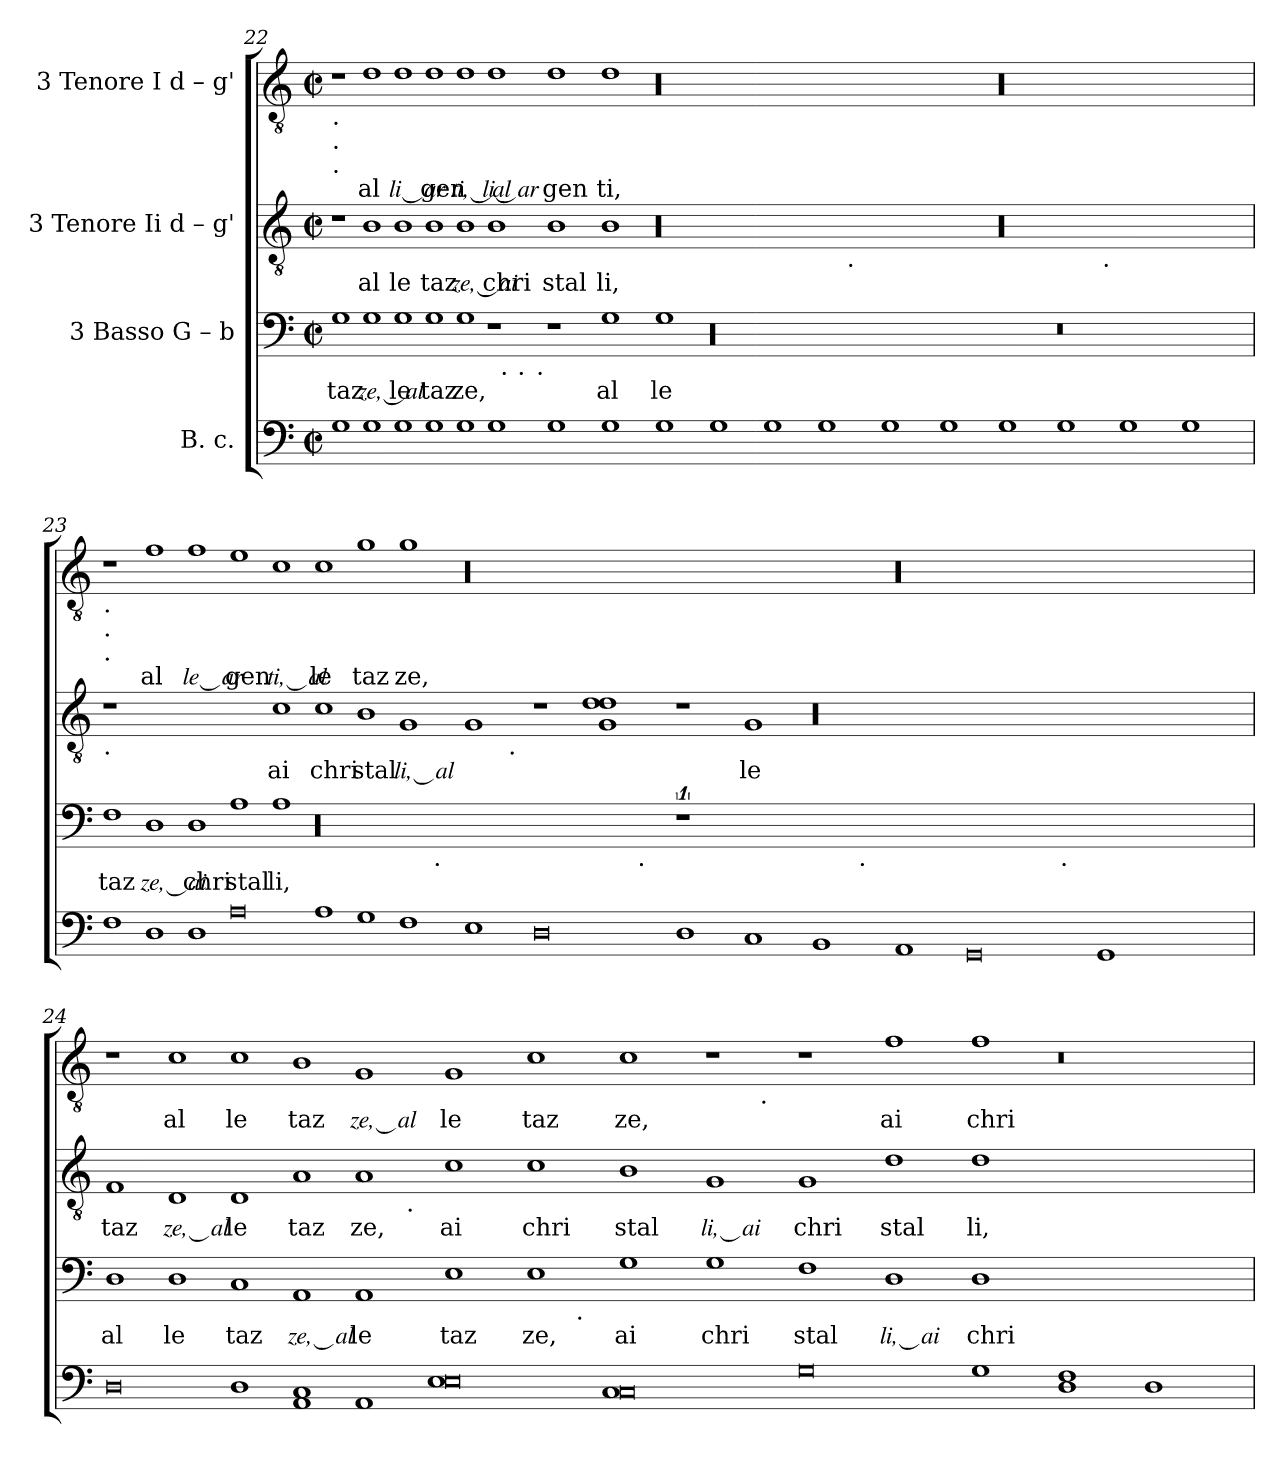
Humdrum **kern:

**kern	**kern	**text	**kern	**text	**kern	**text
*part4	*part3	*part3	*part2	*part2	*part1	*part1
*staff4	*staff3	*staff3	*staff2	*staff2	*staff1	*staff1
*I"B. c.	*I"3  Basso  G – b	*	*I"3  Tenore Ii  d – g'	*	*I"3  Tenore I  d – g'	*
!!LO:PB:g=z
*clefF4	*clefF4	*	*clefGv2	*	*clefGv2	*
*k[]	*k[]	*	*k[]	*	*k[]	*
*C:	*C:	*	*C:	*	*C:	*
*M2/2	*M2/2	*	*M2/2	*	*M2/2	*
*met(c|)	*met(c|)	*	*met(c|)	*	*met(c|)	*
=22	=22	=22	=22	=22	=22	=22
!	!	!	!	!	!LO:TX:b:t=.	!
!	!	!	!	!	!LO:TX:b:t=.	!
!	!	!	!	!	!LO:TX:b:t=.	!
!	!	!	!LO:TX:b:t=.	!	!	!
!	!	!LO:LY:b:rj	!	!	!	!
*	*^	*	*^	*	*	*
*	*	*^	*	*	*^	*	*	*
*	*	*	*^	*	*	*	*	*	*	*
1G	1G	1ryy	1ryy	1ryy	taz	1r	1ryy	1ryy	.	1r	.
!	!	!	!	!	!LO:LY:b:rj	!	!	!	!LO:LY:b:rj	!	!LO:LY:b:cj
1G	1G	1ryy	1ryy	1ryy	ze,‿al	1B	1ryy	1ryy	al	1d	al
!	!	!	!	!	!LO:LY:b:rj	!	!	!	!LO:LY:b:rj	!	!LO:LY:b:cj
1G	1G	1ryy	1ryy	1ryy	le	1B	1ryy	1ryy	le	1d	li‿ar
!	!	!	!	!	!LO:LY:b:rj	!	!	!	!LO:LY:b:rj	!	!LO:LY:b:cj
1G	1G	1ryy	1ryy	1ryy	taz	1B	1ryy	1ryy	taz	1d	gen
!	!	!	!	!	!LO:LY:b:rj	!	!	!	!LO:LY:b:rj	!	!LO:LY:b:cj
1G	1G	1ryy	1ryy	1ryy	ze,	1B	1ryy	1ryy	ze,‿ai	1d	ti,‿al
!	!	!	!	!	!	!	!	!	!LO:LY:b:rj	!	!LO:LY:b:cj
1G	1r	8..ryy	2ryy	2ryy	.	1B	1ryy	1ryy	chri	1d	li‿ar
!	!	!LO:TX:b:t=.	!	!	!	!	!	!	!	!	!
.	.	1ryy	.	.	.	.	.	.	.	.	.
.	.	.	64ryy	4ryy	.	.	.	.	.	.	.
!	!	!	!LO:TX:b:t=.	!	!	!	!	!	!	!	!
.	.	.	1ryy	.	.	.	.	.	.	.	.
.	.	.	.	16ryy	.	.	.	.	.	.	.
!	!	!	!	!LO:TX:b:t=.	!	!	!	!	!	!	!
.	.	.	.	1ryy	.	.	.	.	.	.	.
!	!	!	!	!	!	!	!	!	!LO:LY:b:rj	!	!LO:LY:b:cj
1G	1r	.	.	.	.	1B	1ryy	1ryy	stal	1d	gen
.	.	1ryy	.	.	.	.	.	.	.	.	.
.	.	.	1ryy	.	.	.	.	.	.	.	.
.	.	.	.	1ryy	.	.	.	.	.	.	.
!	!	!	!	!	!LO:LY:b:rj	!	!	!	!LO:LY:b:rj	!	!LO:LY:b:cj
1G	1G	.	.	.	al	1B	1ryy	1ryy	li,	1d	ti,
.	.	1ryy	.	.	.	.	.	.	.	.	.
.	.	.	1ryy	.	.	.	.	.	.	.	.
.	.	.	.	1ryy	.	.	.	.	.	.	.
!	!	!	!	!	!LO:LY:b:rj	!	!	!	!	!	!
1G	1G	.	.	.	le	00.r	1ryy	1ryy	.	00.r	.
.	.	1ryy	.	.	.	.	.	.	.	.	.
.	.	.	1ryy	.	.	.	.	.	.	.	.
.	.	.	.	1ryy	.	.	.	.	.	.	.
1G	00.r	.	.	.	.	.	1ryy	1ryy	.	.	.
.	.	1ryy	.	.	.	.	.	.	.	.	.
.	.	.	1ryy	.	.	.	.	.	.	.	.
.	.	.	.	1ryy	.	.	.	.	.	.	.
1G	.	.	.	.	.	.	1ryy	1ryy	.	.	.
.	.	1ryy	.	.	.	.	.	.	.	.	.
.	.	.	1ryy	.	.	.	.	.	.	.	.
.	.	.	.	1ryy	.	.	.	.	.	.	.
1G	.	.	.	.	.	.	4ryy	1ryy	.	.	.
.	.	1ryy	.	.	.	.	.	.	.	.	.
.	.	.	.	.	.	.	8ryy	.	.	.	.
.	.	.	.	.	.	.	32ryy	.	.	.	.
!	!	!	!	!	!	!	!LO:TX:b:t=.	!	!	!	!
.	.	.	.	.	.	.	1ryy	.	.	.	.
.	.	.	1ryy	.	.	.	.	.	.	.	.
.	.	.	.	1ryy	.	.	.	.	.	.	.
1G	.	.	.	.	.	.	.	4%15ryy	.	.	.
.	.	1ryy	.	.	.	.	.	.	.	.	.
.	.	.	.	.	.	.	1ryy	.	.	.	.
.	.	.	1ryy	.	.	.	.	.	.	.	.
.	.	.	.	1ryy	.	.	.	.	.	.	.
1G	.	.	.	.	.	.	.	.	.	.	.
.	.	1ryy	.	.	.	.	.	.	.	.	.
.	.	.	.	.	.	.	1ryy	.	.	.	.
.	.	.	1ryy	.	.	.	.	.	.	.	.
.	.	.	.	1ryy	.	.	.	.	.	.	.
1G	.	.	.	.	.	00r	.	.	.	00r	.
.	.	1ryy	.	.	.	.	.	.	.	.	.
.	.	.	.	.	.	.	1ryy	.	.	.	.
.	.	.	1ryy	.	.	.	.	.	.	.	.
.	.	.	.	1ryy	.	.	.	.	.	.	.
1G	0.r	.	.	.	.	.	.	.	.	.	.
.	.	1ryy	.	.	.	.	.	.	.	.	.
.	.	.	.	.	.	.	1ryy	.	.	.	.
.	.	.	1ryy	.	.	.	.	.	.	.	.
!	!	!	!	!	!	!	!	!LO:TX:b:t=.	!	!	!
.	.	.	.	.	.	.	.	1ryy	.	.	.
.	.	.	.	1ryy	.	.	.	.	.	.	.
1G	.	.	.	.	.	.	.	.	.	.	.
.	.	1ryy	.	.	.	.	.	.	.	.	.
.	.	.	.	.	.	.	1ryy	.	.	.	.
.	.	.	1ryy	.	.	.	.	.	.	.	.
.	.	.	.	.	.	.	.	1ryy	.	.	.
.	.	.	.	1ryy	.	.	.	.	.	.	.
1G	.	.	.	.	.	.	.	.	.	.	.
.	.	2ryy	.	.	.	.	.	.	.	.	.
.	.	.	.	.	.	.	2ryy	.	.	.	.
.	.	.	4ryy	.	.	.	.	.	.	.	.
.	.	4ryy	.	.	.	.	.	.	.	.	.
.	.	.	.	.	.	.	.	4ryy	.	.	.
.	.	.	8...ryy	.	.	.	.	.	.	.	.
.	.	.	.	8.ryy	.	.	.	.	.	.	.
.	.	.	.	.	.	.	16.ryy	.	.	.	.
.	.	32ryy	.	.	.	.	.	.	.	.	.
!!LO:PB:g=z
=23	=23	=23	=23	=23	=23	=23	=23	=23	=23	=23	=23
!	!	!	!	!	!	!	!	!	!	!LO:TX:b:t=.	!
!	!	!	!	!	!	!	!	!	!	!LO:TX:b:t=.	!
!	!	!	!	!	!	!	!	!	!	!LO:TX:b:t=.	!
!	!	!	!	!	!	!LO:TX:b:t=.	!	!	!	!	!
!	!	!	!	!	!LO:LY:b:rj	!	!	!	!	!	!
*	*	*	*	*	*	*	*v	*v	*	*	*
1F	1F	1ryy	1ryy	1ryy	taz	1r	1ryy	.	1r	.
!	!	!	!	!	!LO:LY:b:rj	!	!	!	!	!LO:LY:b:cj
1D	1D	1ryy	1ryy	1ryy	ze,‿ai	0.ryy	1ryy	.	1f	al
!	!	!	!	!	!LO:LY:b:rj	!	!	!	!	!LO:LY:b:cj
1D	1D	1ryy	1ryy	1ryy	chri	.	1ryy	.	1f	le‿ar
!	!	!	!	!	!LO:LY:b:rj	!	!	!	!	!LO:LY:b:cj
0A	1A	1ryy	1ryy	1ryy	stal	.	1ryy	.	1e	gen
!	!	!	!	!	!LO:LY:b:rj	!	!	!LO:LY:b:rj	!	!LO:LY:b:cj
.	1A	1ryy	1ryy	1ryy	li,	1c	1ryy	ai	1c	ti,‿al
!	!	!	!	!	!	!	!	!LO:LY:b:rj	!	!LO:LY:b:cj
1A	00.r	1ryy	1ryy	1ryy	.	1c	1ryy	chri	1c	le
!	!	!	!	!	!	!	!	!LO:LY:b:rj	!	!LO:LY:b:cj
1G	.	1ryy	1ryy	1ryy	.	1B	1ryy	stal	1g	taz
!	!	!	!	!	!	!	!	!LO:LY:b:rj	!	!LO:LY:b:cj
1F	.	4ryy	1ryy	1ryy	.	1G	1ryy	li,‿al	1g	ze,
.	.	8ryy	.	.	.	.	.	.	.	.
.	.	64ryy	.	.	.	.	.	.	.	.
!	!	!LO:TX:b:t=.	!	!	!	!	!	!	!	!
.	.	1ryy	.	.	.	.	.	.	.	.
1E	.	.	1ryy	1ryy	.	1G	2ryy	.	00.r	.
.	.	1ryy	.	.	.	.	.	.	.	.
.	.	.	.	.	.	.	16ryy	.	.	.
!	!	!	!	!	!	!	!LO:TX:b:t=.	!	!	!
.	.	.	.	.	.	.	1ryy	.	.	.
0D	.	.	1ryy	1ryy	.	1r	.	.	.	.
.	.	1ryy	.	.	.	.	.	.	.	.
.	.	.	.	.	.	.	1ryy	.	.	.
.	.	.	4ryy	1ryy	.	1d 1d 1G	.	.	.	.
.	.	.	8ryy	.	.	.	.	.	.	.
.	.	.	32.ryy	.	.	.	.	.	.	.
.	.	1ryy	.	.	.	.	.	.	.	.
!	!	!	!LO:TX:b:t=.	!	!	!	!	!	!	!
.	.	.	1ryy	.	.	.	.	.	.	.
.	.	.	.	.	.	.	1ryy	.	.	.
1D	1%7r	.	.	1ryy	.	1r	.	.	.	.
.	.	1ryy	.	.	.	.	.	.	.	.
.	.	.	1ryy	.	.	.	.	.	.	.
.	.	.	.	.	.	.	1ryy	.	.	.
!	!	!	!	!	!	!	!	!LO:LY:b:rj	!	!
1C	.	.	.	1ryy	.	1G	.	le	.	.
.	.	1ryy	.	.	.	.	.	.	.	.
.	.	.	1ryy	.	.	.	.	.	.	.
.	.	.	.	.	.	.	1ryy	.	.	.
1BB	.	.	.	4ryy	.	00.r	.	.	.	.
.	.	.	.	8ryy	.	.	.	.	.	.
.	.	.	.	16ryy	.	.	.	.	.	.
.	.	1ryy	.	.	.	.	.	.	.	.
.	.	.	1ryy	.	.	.	.	.	.	.
.	.	.	.	64ryy	.	.	.	.	.	.
!	!	!	!	!LO:TX:b:t=.	!	!	!	!	!	!
.	.	.	.	1ryy	.	.	.	.	.	.
.	.	.	.	.	.	.	1ryy	.	.	.
1AA	.	.	.	.	.	.	.	.	00r	.
.	.	1ryy	.	.	.	.	.	.	.	.
.	.	.	1ryy	.	.	.	.	.	.	.
.	.	.	.	1ryy	.	.	.	.	.	.
.	.	.	.	.	.	.	1ryy	.	.	.
0GG	.	.	.	.	.	.	.	.	.	.
.	.	1ryy	.	.	.	.	.	.	.	.
.	.	.	1ryy	.	.	.	.	.	.	.
.	.	.	.	1ryy	.	.	.	.	.	.
.	.	.	.	.	.	.	1ryy	.	.	.
.	.	1ryy	.	.	.	.	.	.	.	.
.	.	.	1ryy	.	.	.	.	.	.	.
!	!	!	!	!LO:TX:b:t=.	!	!	!	!	!	!
.	.	.	.	1ryy	.	.	.	.	.	.
.	.	.	.	.	.	.	1ryy	.	.	.
1GG	.	.	.	.	.	.	.	.	.	.
.	.	1ryy	.	.	.	.	.	.	.	.
.	.	.	1ryy	.	.	.	.	.	.	.
.	.	.	.	1ryy	.	.	.	.	.	.
.	.	.	.	.	.	.	1ryy	.	.	.
1ryy	1ryy	.	.	.	.	.	.	.	1ryy	.
.	.	2ryy	.	.	.	.	.	.	.	.
.	.	.	2ryy	.	.	.	.	.	.	.
.	.	.	.	2ryy	.	.	.	.	.	.
.	.	.	.	.	.	.	4..ryy	.	.	.
.	.	16..ryy	.	.	.	.	.	.	.	.
.	.	.	16ryy	.	.	.	.	.	.	.
.	.	.	.	32.ryy	.	.	.	.	.	.
.	.	.	64ryy	.	.	.	.	.	.	.
!!LO:LB:g=z
=24	=24	=24	=24	=24	=24	=24	=24	=24	=24	=24
*^	*	*	*	*	*	*	*	*	*	*
!	!	!	!	!	!	!	!	!	!	!LO:TX:b:t=.	!
!	!	!	!	!	!	!LO:LY:b:rj	!	!	!LO:LY:b:rj	!	!
*	*	*	*v	*v	*v	*	*	*	*	*^	*
0D	00ryy	1D	1ryy	al	1F	1ryy	taz	1r	1ryy	.
!	!	!	!	!LO:LY:b:rj	!	!	!LO:LY:b:rj	!	!	!LO:LY:b:cj
.	.	1D	1ryy	le	1D	1ryy	ze,‿al	1c	1ryy	al
!	!	!	!	!LO:LY:b:rj	!	!	!LO:LY:b:rj	!	!	!LO:LY:b:cj
1D	.	1C	1ryy	taz	1D	1ryy	le	1c	1ryy	le
!	!	!	!	!LO:LY:b:rj	!	!	!LO:LY:b:rj	!	!	!LO:LY:b:cj
1C 1AA	.	1AA	1ryy	ze,‿al	1A	1ryy	taz	1B	1ryy	taz
*v	*v	*	*	*	*	*	*	*	*	*
!	!	!	!LO:LY:b:rj	!	!	!LO:LY:b:rj	!	!	!LO:LY:b:cj
1AA	1AA	1ryy	le	1A	2ryy	ze,	1G	1ryy	ze,‿al
*^	*	*	*	*	*	*	*	*	*
.	.	.	.	.	.	32.ryy	.	.	.	.
!	!	!	!	!	!	!LO:TX:b:t=.	!	!	!	!
.	.	.	.	.	.	1ryy	.	.	.	.
!	!	!	!	!LO:LY:b:rj	!	!	!LO:LY:b:rj	!	!	!LO:LY:b:cj
0E	1E	1E	1ryy	taz	1c	.	ai	1G	1ryy	le
.	.	.	.	.	.	1ryy	.	.	.	.
!	!	!	!	!LO:LY:b:rj	!	!	!LO:LY:b:rj	!	!	!LO:LY:b:cj
.	1ryy	1E	2ryy	ze,	1c	.	chri	1c	1ryy	taz
.	.	.	32ryy	.	.	.	.	.	.	.
!	!	!	!LO:TX:b:t=.	!	!	!	!	!	!	!
.	.	.	1ryy	.	.	.	.	.	.	.
.	.	.	.	.	.	1ryy	.	.	.	.
!	!	!	!	!LO:LY:b:rj	!	!	!LO:LY:b:rj	!	!	!LO:LY:b:cj
0C	1C	1G	.	ai	1B	.	stal	1c	1ryy	ze,
.	.	.	1ryy	.	.	.	.	.	.	.
.	.	.	.	.	.	1ryy	.	.	.	.
!	!	!	!	!LO:LY:b:rj	!	!	!LO:LY:b:rj	!	!	!
.	00.ryy	1G	.	chri	1G	.	li,‿ai	1r	2ryy	.
.	.	.	.	.	.	.	.	.	32.ryy	.
.	.	.	1ryy	.	.	.	.	.	.	.
!	!	!	!	!	!	!	!	!	!LO:TX:b:t=.	!
.	.	.	.	.	.	1ryy	.	.	1ryy	.
!	!	!	!	!LO:LY:b:rj	!	!	!LO:LY:b:rj	!	!	!
0G	.	1F	.	stal	1G	.	chri	1r	.	.
.	.	.	1ryy	.	.	.	.	.	.	.
.	.	.	.	.	.	1ryy	.	.	1ryy	.
!	!	!	!	!LO:LY:b:rj	!	!	!LO:LY:b:rj	!	!	!LO:LY:b:cj
.	.	1D	.	li,‿ai	1d	.	stal	1f	.	ai
.	.	.	1ryy	.	.	.	.	.	.	.
.	.	.	.	.	.	1ryy	.	.	1ryy	.
!	!	!	!	!LO:LY:b:rj	!	!	!LO:LY:b:rj	!	!	!LO:LY:b:cj
1G	.	1D	.	chri	1d	.	li,	1f	.	chri
.	.	.	1ryy	.	.	.	.	.	.	.
.	.	.	.	.	.	1ryy	.	.	1ryy	.
1F 1D	.	0ryy	.	.	0ryy	.	.	0r	.	.
.	.	.	1ryy	.	.	.	.	.	.	.
.	.	.	.	.	.	1ryy	.	.	1ryy	.
1D	.	.	.	.	.	.	.	.	.	.
.	.	.	4...ryy	.	.	.	.	.	.	.
.	.	.	.	.	.	4ryy	.	.	4ryy	.
.	.	.	.	.	.	8ryy	.	.	8ryy	.
.	.	.	.	.	.	16ryy	.	.	16ryy	.
.	.	.	.	.	.	64ryy	.	.	64ryy	.
*v	*v	*	*	*	*v	*v	*	*v	*v	*
*	*v	*v	*	*	*	*	*
=	=	=	=	=	=	=
*-	*-	*-	*-	*-	*-	*-
